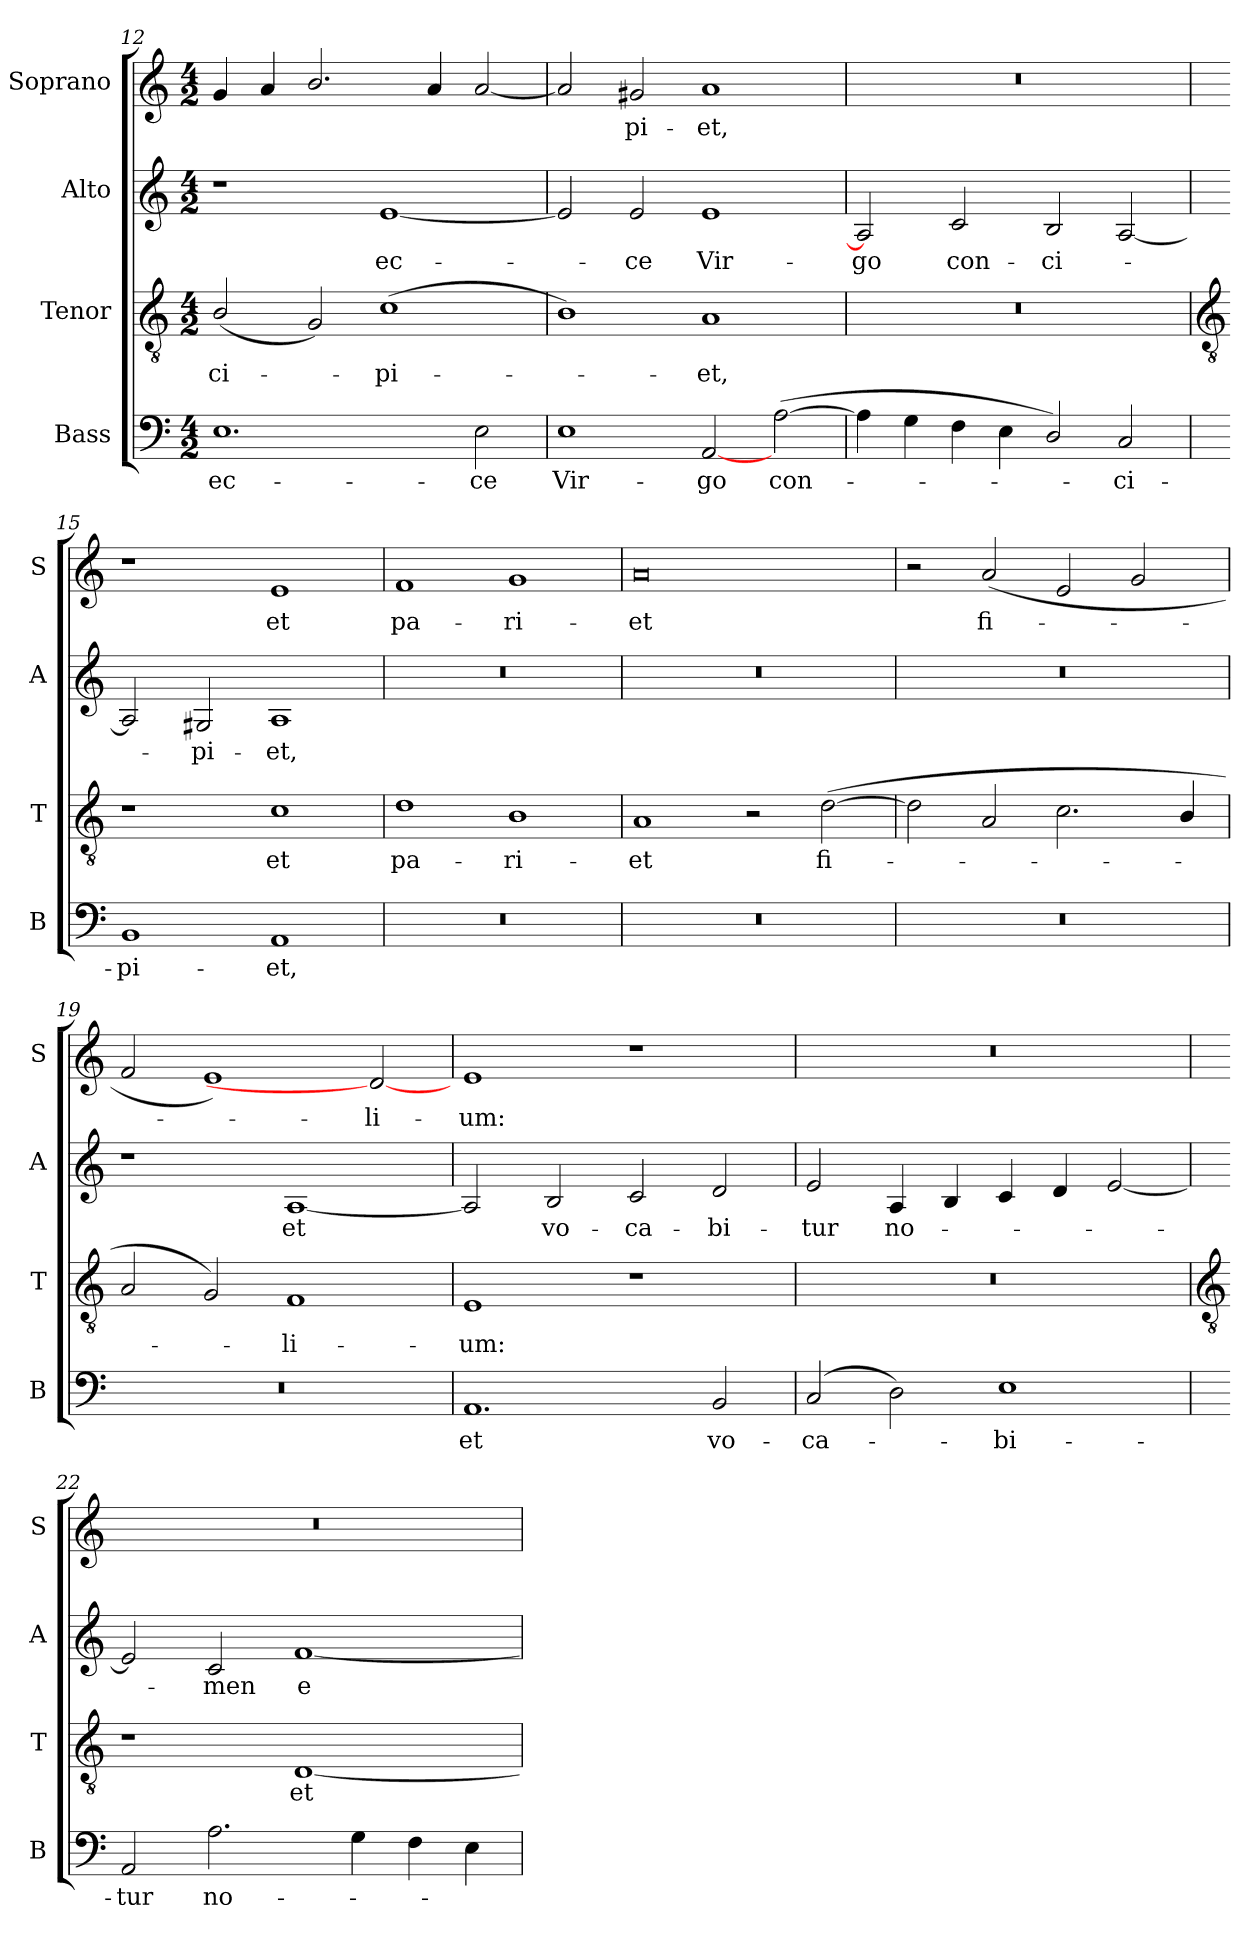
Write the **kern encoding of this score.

**kern	**text	**kern	**text	**kern	**text	**kern	**text
*part4	*part4	*part3	*part3	*part2	*part2	*part1	*part1
*staff4	*staff4	*staff3	*staff3	*staff2	*staff2	*staff1	*staff1
*I"Bass	*	*I"Tenor	*	*I"Alto	*	*I"Soprano	*
*I'B	*	*I'T	*	*I'A	*	*I'S	*
*clefF4	*	*clefGv2	*	*clefG2	*	*clefG2	*
*k[]	*	*k[]	*	*k[]	*	*k[]	*
*C:	*	*C:	*	*C:	*	*C:	*
*M4/2	*	*M4/2	*	*M4/2	*	*M4/2	*
=12	=12	=12	=12	=12	=12	=12	=12
!	!LO:LY:b	!	!LO:LY:b	!	!	!	!
1.E	ec-	(<2B/	-ci-	1r	.	4g	.
.	.	.	.	.	.	4a	.
.	.	2G)	.	.	.	2.b/	.
!	!	!	!LO:LY:b	!	!LO:LY:b	!	!
.	.	(>1c	pi-	[1e	ec-	.	.
.	.	.	.	.	.	4a	.
!	!LO:LY:b	!	!	!	!	!	!
2E	-ce	.	.	.	.	[2a	.
=13	=13	=13	=13	=13	=13	=13	=13
!	!LO:LY:b	!	!	!	!	!	!
1E	Vir-	1B)	.	2e]	.	2a]	.
!	!	!	!	!	!LO:LY:b	!	!LO:LY:b
.	.	.	.	2e	ce	2g#	pi-
!	!LO:LY:b	!	!LO:LY:b	!	!LO:LY:b	!	!LO:LY:b
[2AA	-go	1A	et,	1e	Vir-	1a	-et,
!	!LO:LY:b	!	!	!	!	!	!
(>[2A	con-	.	.	.	.	.	.
=14	=14	=14	=14	=14	=14	=14	=14
!	!	!	!	!	!LO:LY:b	!	!
4A]	.	0r	.	2A]	-go	0r	.
4G	.	.	.	.	.	.	.
!	!	!	!	!	!LO:LY:b	!	!
4F	.	.	.	2c	con-	.	.
4E	.	.	.	.	.	.	.
!	!	!	!	!	!LO:LY:b	!	!
2D/)	.	.	.	2B	-ci-	.	.
!	!LO:LY:b	!	!	!	!	!	!
2C	ci-	.	.	[2A	.	.	.
!!LO:LB:g=z
=15	=15	=15	=15	=15	=15	=15	=15
*	*	*clefGv2	*	*	*	*	*
!	!LO:LY:b	!	!	!	!	!	!
1BB	-pi-	1r	.	2A]	.	1r	.
!	!	!	!	!	!LO:LY:b	!	!
.	.	.	.	2G#	pi-	.	.
!	!LO:LY:b	!	!LO:LY:b	!	!LO:LY:b	!	!LO:LY:b
1AA	-et,	1c	et	1A	-et,	1e	et
=16	=16	=16	=16	=16	=16	=16	=16
!	!	!	!LO:LY:b	!	!	!	!LO:LY:b
0r	.	1d	pa-	0r	.	1f	pa-
!	!	!	!LO:LY:b	!	!	!	!LO:LY:b
.	.	1B	-ri-	.	.	1g	-ri-
=17	=17	=17	=17	=17	=17	=17	=17
!	!	!	!LO:LY:b	!	!	!	!LO:LY:b
0r	.	1A	-et	0r	.	0a	-et
.	.	2r	.	.	.	.	.
!	!	!	!LO:LY:b	!	!	!	!
.	.	(<[2d	fi-	.	.	.	.
=18	=18	=18	=18	=18	=18	=18	=18
0r	.	2d]	.	0r	.	2r	.
!	!	!	!	!	!	!	!LO:LY:b
.	.	2A	.	.	.	(<2a	fi-
.	.	2.c	.	.	.	2e	.
.	.	.	.	.	.	2g	.
.	.	4B/	.	.	.	.	.
=19	=19	=19	=19	=19	=19	=19	=19
0r	.	2A	.	1r	.	2f	.
.	.	2G)	.	.	.	1e)	.
!	!	!	!LO:LY:b	!	!LO:LY:b	!	!
.	.	1F	li-	[1A	et	.	.
!	!	!	!	!	!	!	!LO:LY:b
.	.	.	.	.	.	2d_	li-
=20	=20	=20	=20	=20	=20	=20	=20
!	!LO:LY:b	!	!LO:LY:b	!	!	!	!LO:LY:b
1.AA	et	1E	-um:	2A]	.	1e	-um:
!	!	!	!	!	!LO:LY:b	!	!
.	.	.	.	2B	vo-	.	.
!	!	!	!	!	!LO:LY:b	!	!
.	.	1r	.	2c	-ca-	1r	.
!	!LO:LY:b	!	!	!	!LO:LY:b	!	!
2BB	vo-	.	.	2d	-bi-	.	.
=21	=21	=21	=21	=21	=21	=21	=21
!	!LO:LY:b	!	!	!	!LO:LY:b	!	!
(<2C	-ca-	0r	.	2e	-tur	0r	.
!	!	!	!	!	!LO:LY:b	!	!
2D)	.	.	.	4A	no-	.	.
.	.	.	.	4B	.	.	.
!	!LO:LY:b	!	!	!	!	!	!
1E	bi-	.	.	4c	.	.	.
.	.	.	.	4d	.	.	.
.	.	.	.	[2e	.	.	.
!!LO:LB:g=z
=22	=22	=22	=22	=22	=22	=22	=22
*	*	*clefGv2	*	*	*	*	*
!	!LO:LY:b	!	!	!	!	!	!
2AA	-tur	1r	.	2e]	.	0r	.
!	!LO:LY:b	!	!	!	!LO:LY:b	!	!
2.A	no-	.	.	2c	men	.	.
!	!	!	!LO:LY:b	!	!LO:LY:b	!	!
.	.	[1D	et	[1f	e-	.	.
4G	.	.	.	.	.	.	.
4F	.	.	.	.	.	.	.
4E	.	.	.	.	.	.	.
=	=	=	=	=	=	=	=
*-	*-	*-	*-	*-	*-	*-	*-
